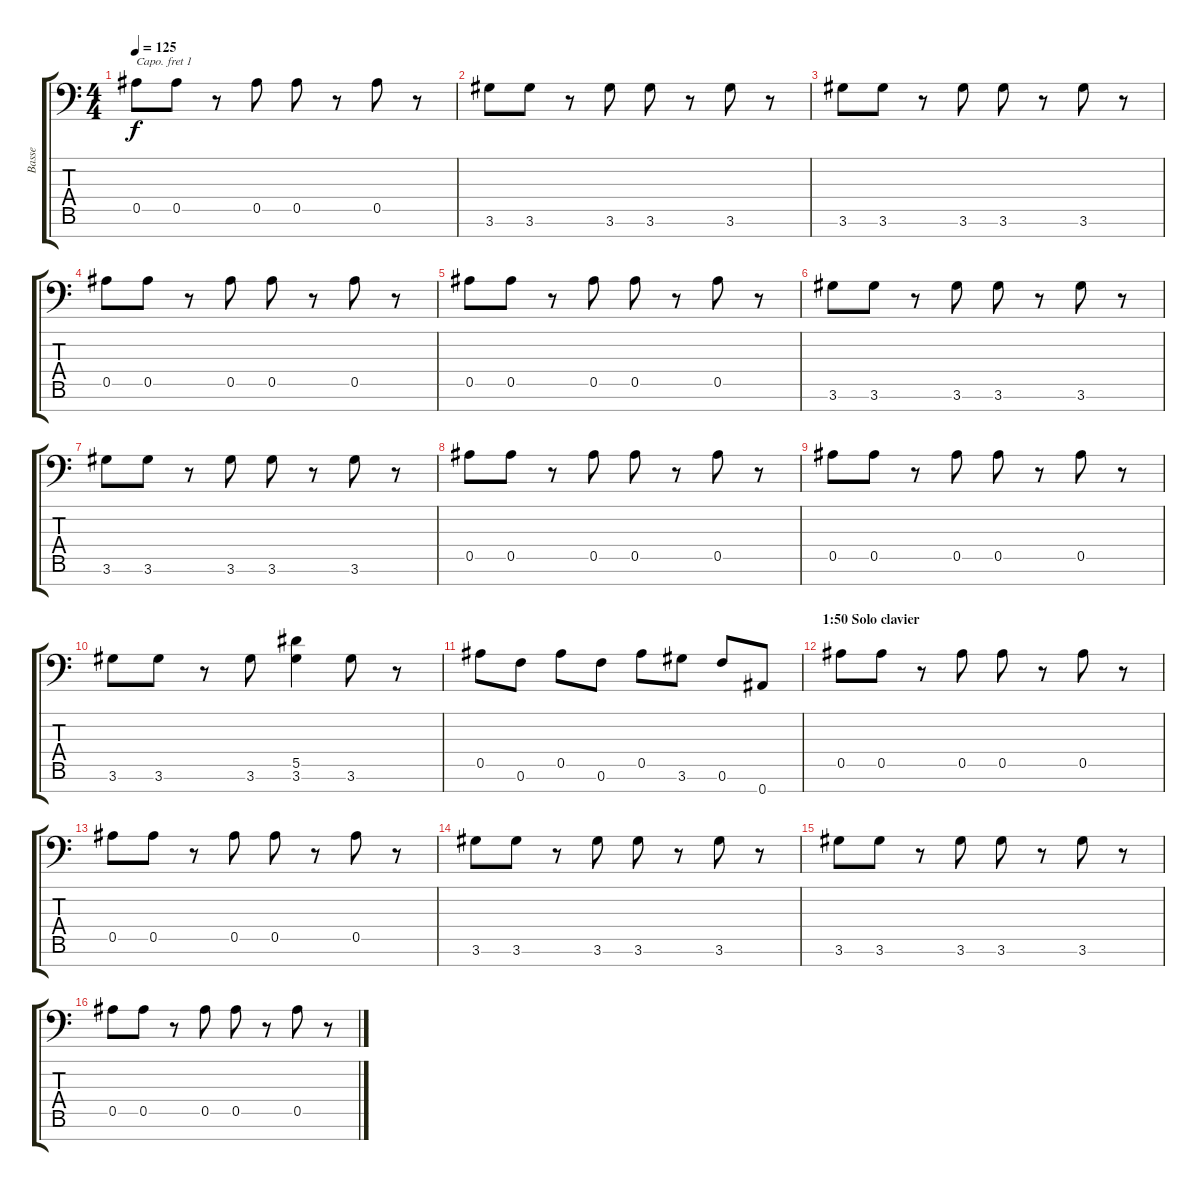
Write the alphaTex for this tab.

\track ("Basse" "Basse") {instrument electricbassfinger}
\staff {score tabs}
\capo 1
\tuning (E4 B3 G3 D3 A2 E2 A1) {hide}
\ts (4 4)
\tempo 125
\clef f4
\ks c
0.5.8{dy f} 0.5.8 r.8 0.5.8 0.5.8 r.8 0.5.8 r.8 |
3.6.8 3.6.8 r.8 3.6.8 3.6.8 r.8 3.6.8 r.8 |
3.6.8 3.6.8 r.8 3.6.8 3.6.8 r.8 3.6.8 r.8 |
0.5.8 0.5.8 r.8 0.5.8 0.5.8 r.8 0.5.8 r.8 |
0.5.8 0.5.8 r.8 0.5.8 0.5.8 r.8 0.5.8 r.8 |
3.6.8 3.6.8 r.8 3.6.8 3.6.8 r.8 3.6.8 r.8 |
3.6.8 3.6.8 r.8 3.6.8 3.6.8 r.8 3.6.8 r.8 |
0.5.8 0.5.8 r.8 0.5.8 0.5.8 r.8 0.5.8 r.8 |
0.5.8 0.5.8 r.8 0.5.8 0.5.8 r.8 0.5.8 r.8 |
3.6.8 3.6.8 r.8 3.6.8 (5.5 3.6).4 3.6.8 r.8 |
0.5.8 0.6.8 0.5.8 0.6.8 0.5.8 3.6.8 0.6.8 0.7.8 |
\section ("" "1:50 Solo clavier")
0.5.8 0.5.8 r.8 0.5.8 0.5.8 r.8 0.5.8 r.8 |
0.5.8 0.5.8 r.8 0.5.8 0.5.8 r.8 0.5.8 r.8 |
3.6.8 3.6.8 r.8 3.6.8 3.6.8 r.8 3.6.8 r.8 |
3.6.8 3.6.8 r.8 3.6.8 3.6.8 r.8 3.6.8 r.8 |
0.5.8 0.5.8 r.8 0.5.8 0.5.8 r.8 0.5.8 r.8
